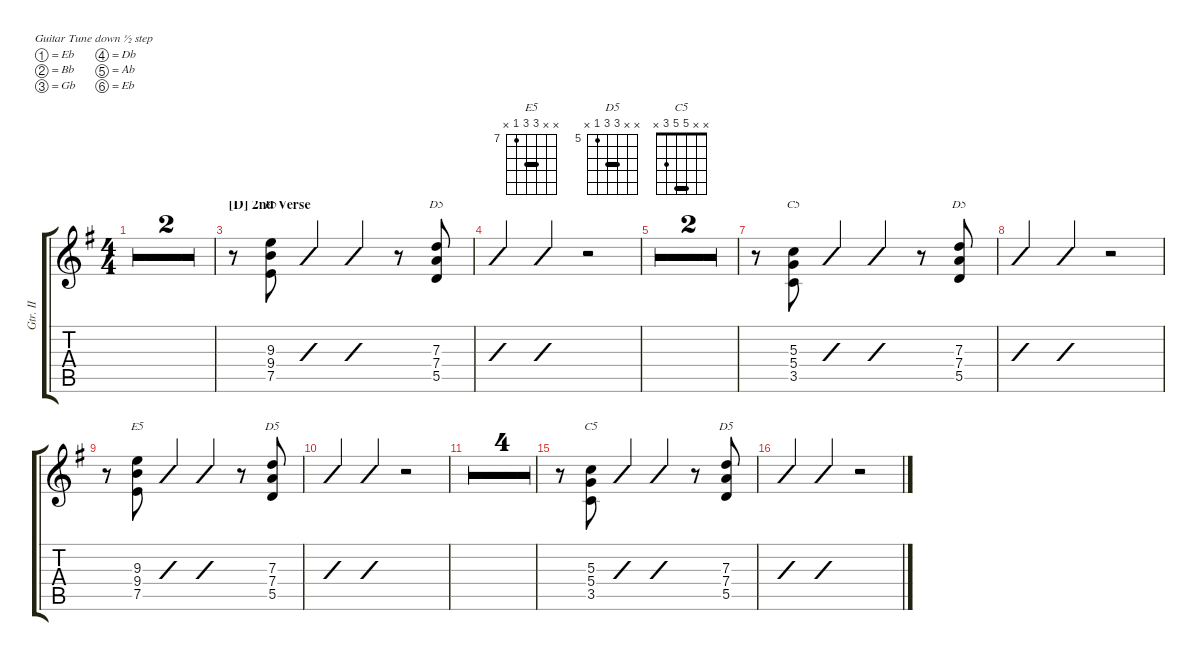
\defaultSystemsLayout 4
\hideDynamics
\bracketExtendMode groupsimilarinstruments
\otherSystemsTrackNameOrientation horizontal
\track ("Electric Guitar II" "Gtr. II") {multiBarRest instrument distortionguitar}
\staff {score tabs}
\tuning (Eb4 Bb3 Gb3 Db3 Ab2 Eb2)
\displaytranspose 13
\chord ("E5" x x 9 9 7 x) {firstfret 7 showfingering false barre 9}
\chord ("D5" x x 7 7 5 x) {firstfret 5 showfingering false barre 7}
\chord ("C5" x x 5 5 3 x) {showfingering false barre 5}
\ts (4 4)
\tempo 139
\clef g2
\ks g
r.1{dy mf beam Down} |
r.1{beam Down} |
\section ("D" "2nd Verse")
r.8{instrument distortionguitar beam Down} (9.4{acc forcenatural} 9.3{acc forcenatural} 7.5{acc forcenatural}).8{ch "E5" beam Up} (9.3{st acc forcenatural} 9.4{st acc forcenatural} 7.5{st acc forcenatural}).4{slashed beam Up} (9.4{st acc forcenatural} 9.3{st acc forcenatural} 7.5{st acc forcenatural}).4{slashed beam Up} r.8{beam Up} (7.4{acc forcenatural} 7.3{acc forcenatural} 5.5{acc forcenatural}).8{ch "D5" beam Up} |
(7.4{st acc forcenatural} 7.3{st acc forcenatural} 5.5{st acc forcenatural}).4{slashed beam Up} (7.3{st acc forcenatural} 7.4{st acc forcenatural} 5.5{st acc forcenatural}).4{slashed beam Up} r.2{beam Up} |
\simile firstofdouble
|
\simile secondofdouble
|
\simile none
r.8{beam Down} (5.4{acc forcenatural} 5.3{acc forcenatural} 3.5{acc forcenatural}).8{ch "C5" beam Up} (5.4{st acc forcenatural} 5.3{st acc forcenatural} 3.5{st acc forcenatural}).4{slashed beam Up} (5.4{st acc forcenatural} 5.3{st acc forcenatural} 3.5{st acc forcenatural}).4{slashed beam Up} r.8{beam Up} (7.4{acc forcenatural} 7.3{acc forcenatural} 5.5{acc forcenatural}).8{ch "D5" beam Up} |
(7.4{st acc forcenatural} 7.3{st acc forcenatural} 5.5{st acc forcenatural}).4{slashed beam Up} (7.3{st acc forcenatural} 7.4{st acc forcenatural} 5.5{st acc forcenatural}).4{slashed beam Up} r.2{beam Up} |
r.8{beam Down} (9.4{acc forcenatural} 9.3{acc forcenatural} 7.5{acc forcenatural}).8{ch "E5" beam Up} (9.3{st acc forcenatural} 9.4{st acc forcenatural} 7.5{st acc forcenatural}).4{slashed beam Up} (9.4{st acc forcenatural} 9.3{st acc forcenatural} 7.5{st acc forcenatural}).4{slashed beam Up} r.8{beam Up} (7.4{acc forcenatural} 7.3{acc forcenatural} 5.5{acc forcenatural}).8{ch "D5" beam Up} |
(7.4{st acc forcenatural} 7.3{st acc forcenatural} 5.5{st acc forcenatural}).4{slashed beam Up} (7.3{st acc forcenatural} 7.4{st acc forcenatural} 5.5{st acc forcenatural}).4{slashed beam Up} r.2{beam Up} |
\simile firstofdouble
|
\simile secondofdouble
|
\simile firstofdouble
|
\simile secondofdouble
|
\simile none
r.8{beam Down} (5.4{acc forcenatural} 5.3{acc forcenatural} 3.5{acc forcenatural}).8{ch "C5" beam Up} (5.4{st acc forcenatural} 5.3{st acc forcenatural} 3.5{st acc forcenatural}).4{slashed beam Up} (5.4{st acc forcenatural} 5.3{st acc forcenatural} 3.5{st acc forcenatural}).4{slashed beam Up} r.8{beam Up} (7.4{acc forcenatural} 7.3{acc forcenatural} 5.5{acc forcenatural}).8{ch "D5" beam Up} |
(7.4{st acc forcenatural} 7.3{st acc forcenatural} 5.5{st acc forcenatural}).4{slashed beam Up} (7.3{st acc forcenatural} 7.4{st acc forcenatural} 5.5{st acc forcenatural}).4{slashed beam Up} r.2{beam Up}
